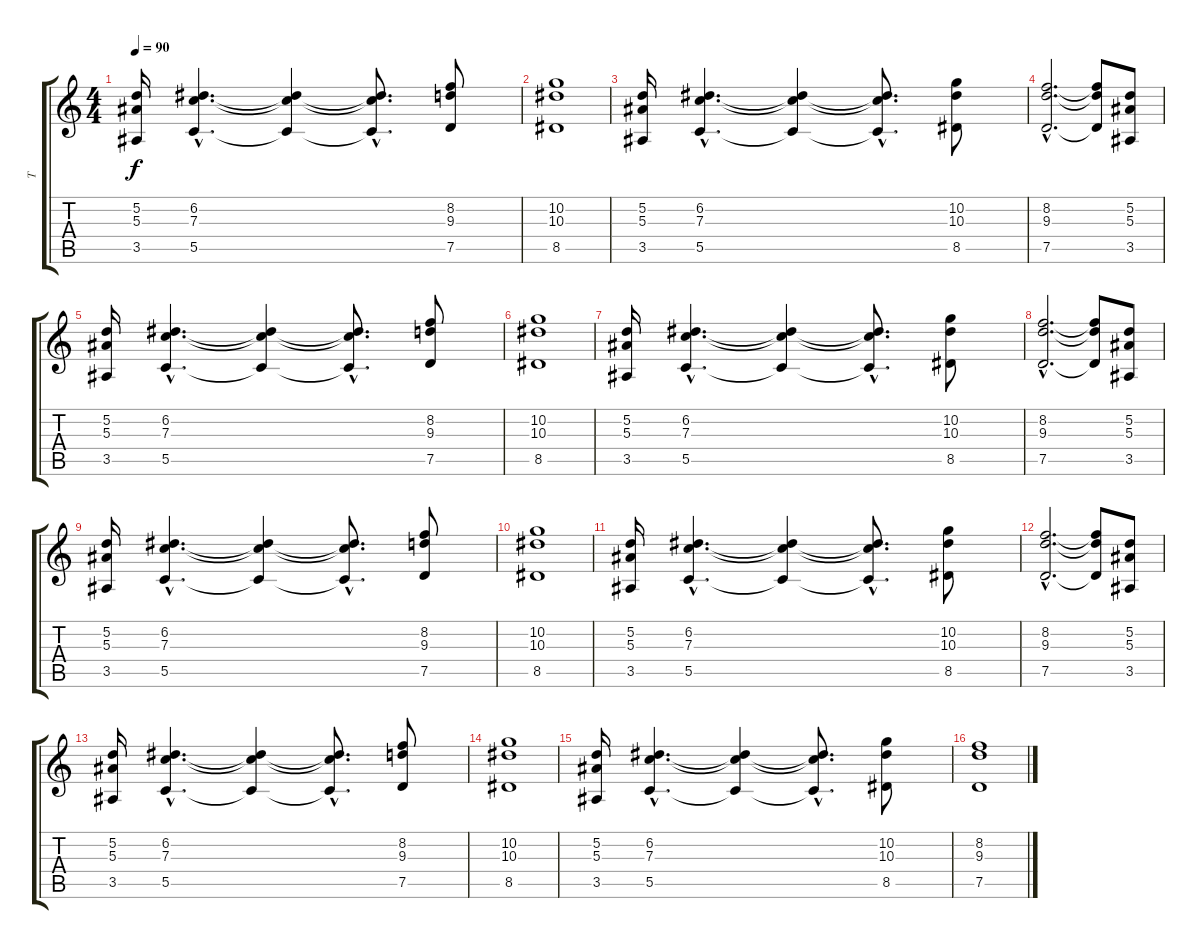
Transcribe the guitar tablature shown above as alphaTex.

\track ("T" "T") {instrument distortionguitar}
\staff {score tabs}
\tuning (D4 A3 F3 C3 G2 C2) {hide}
\ts (4 4)
\tempo 90
\clef g2
\ks c
(5.2 5.3 3.5).16{dy f} (6.2{hac} 7.3{hac} 5.5{hac}).4{d} (6.2{t} 7.3{t} 5.5{t}).4 (6.2{hac t} 7.3{hac t} 5.5{hac t}).8{d} (8.2 9.3 7.5).8 |
(10.2 10.3 8.5).1 |
(5.2 5.3 3.5).16 (6.2{hac} 7.3{hac} 5.5{hac}).4{d} (6.2{t} 7.3{t} 5.5{t}).4 (6.2{hac t} 7.3{hac t} 5.5{hac t}).8{d} (10.2 10.3 8.5).8 |
(8.2{hac} 9.3{hac} 7.5{hac}).2{d} (8.2{t} 9.3{t} 7.5{t}).8 (5.2 5.3 3.5).8 |
(5.2 5.3 3.5).16 (6.2{hac} 7.3{hac} 5.5{hac}).4{d} (6.2{t} 7.3{t} 5.5{t}).4 (6.2{hac t} 7.3{hac t} 5.5{hac t}).8{d} (8.2 9.3 7.5).8 |
(10.2 10.3 8.5).1 |
(5.2 5.3 3.5).16 (6.2{hac} 7.3{hac} 5.5{hac}).4{d} (6.2{t} 7.3{t} 5.5{t}).4 (6.2{hac t} 7.3{hac t} 5.5{hac t}).8{d} (10.2 10.3 8.5).8 |
(8.2{hac} 9.3{hac} 7.5{hac}).2{d} (8.2{t} 9.3{t} 7.5{t}).8 (5.2 5.3 3.5).8 |
(5.2 5.3 3.5).16 (6.2{hac} 7.3{hac} 5.5{hac}).4{d} (6.2{t} 7.3{t} 5.5{t}).4 (6.2{hac t} 7.3{hac t} 5.5{hac t}).8{d} (8.2 9.3 7.5).8 |
(10.2 10.3 8.5).1 |
(5.2 5.3 3.5).16 (6.2{hac} 7.3{hac} 5.5{hac}).4{d} (6.2{t} 7.3{t} 5.5{t}).4 (6.2{hac t} 7.3{hac t} 5.5{hac t}).8{d} (10.2 10.3 8.5).8 |
(8.2{hac} 9.3{hac} 7.5{hac}).2{d} (8.2{t} 9.3{t} 7.5{t}).8 (5.2 5.3 3.5).8 |
(5.2 5.3 3.5).16 (6.2{hac} 7.3{hac} 5.5{hac}).4{d} (6.2{t} 7.3{t} 5.5{t}).4 (6.2{hac t} 7.3{hac t} 5.5{hac t}).8{d} (8.2 9.3 7.5).8 |
(10.2 10.3 8.5).1 |
(5.2 5.3 3.5).16 (6.2{hac} 7.3{hac} 5.5{hac}).4{d} (6.2{t} 7.3{t} 5.5{t}).4 (6.2{hac t} 7.3{hac t} 5.5{hac t}).8{d} (10.2 10.3 8.5).8 |
(8.2 9.3 7.5).1
